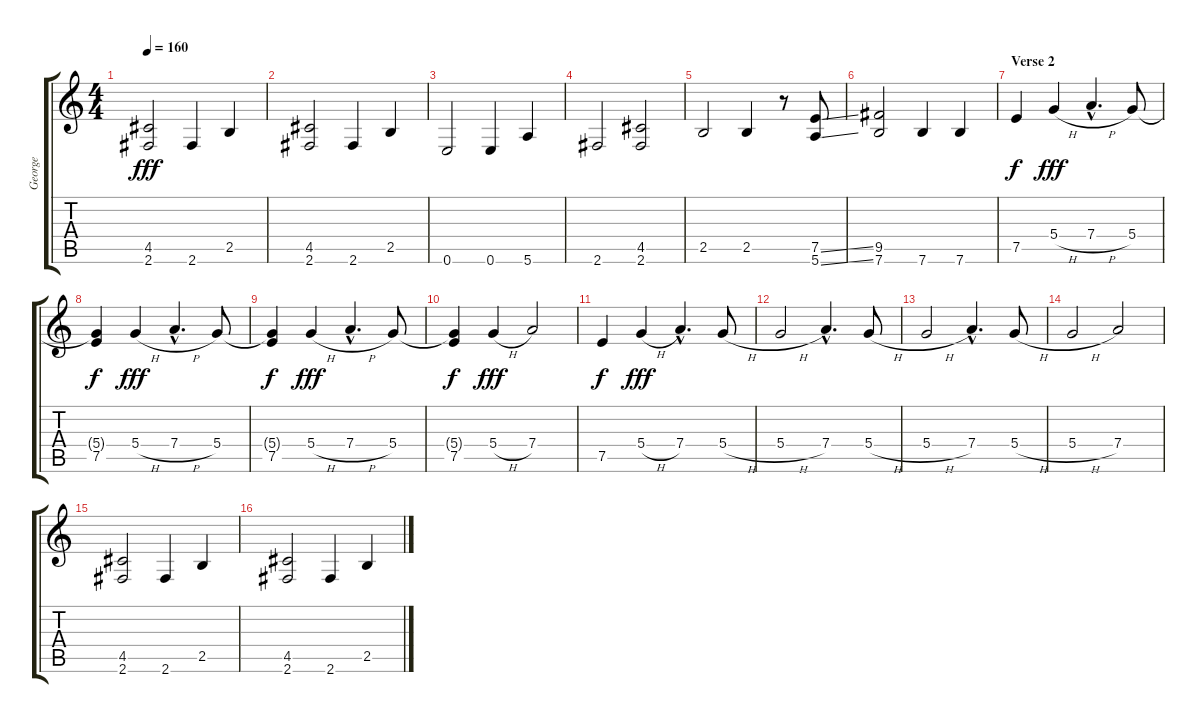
\track ("George" "George") {instrument electricguitarjazz}
\staff {score tabs}
\tuning (E4 B3 G3 D3 A2 E2) {hide}
\ts (4 4)
\tempo 160
\clef g2
\ks c
(4.5 2.6).2{dy fff} 2.6.4 2.5.4 |
(4.5 2.6).2 2.6.4 2.5.4 |
0.6.2 0.6.4 5.6.4 |
2.6.2 (4.5 2.6).2 |
2.5.2{volume 16} 2.5.4 r.8 (7.5{ss} 5.6{ss}).8 |
(9.5 7.6).2 7.6.4 7.6.4 |
\section ("" "Verse 2")
7.5.4{dy f volume 12} 5.4{h}.4{dy fff} 7.4{h hac}.4{d} 5.4.8 |
(5.4{t} 7.5).4{dy f} 5.4{h}.4{dy fff} 7.4{h hac}.4{d} 5.4.8 |
(5.4{t} 7.5).4{dy f} 5.4{h}.4{dy fff} 7.4{h hac}.4{d} 5.4.8 |
(5.4{t} 7.5).4{dy f} 5.4{h}.4{dy fff} 7.4.2 |
7.5.4{dy f} 5.4{h}.4{dy fff} 7.4{hac}.4{d} 5.4{h}.8 |
5.4{h}.2 7.4{hac}.4{d} 5.4{h}.8 |
5.4{h}.2 7.4{hac}.4{d} 5.4{h}.8 |
5.4{h}.2 7.4.2 |
(4.5 2.6).2 2.6.4 2.5.4 |
(4.5 2.6).2 2.6.4 2.5.4
